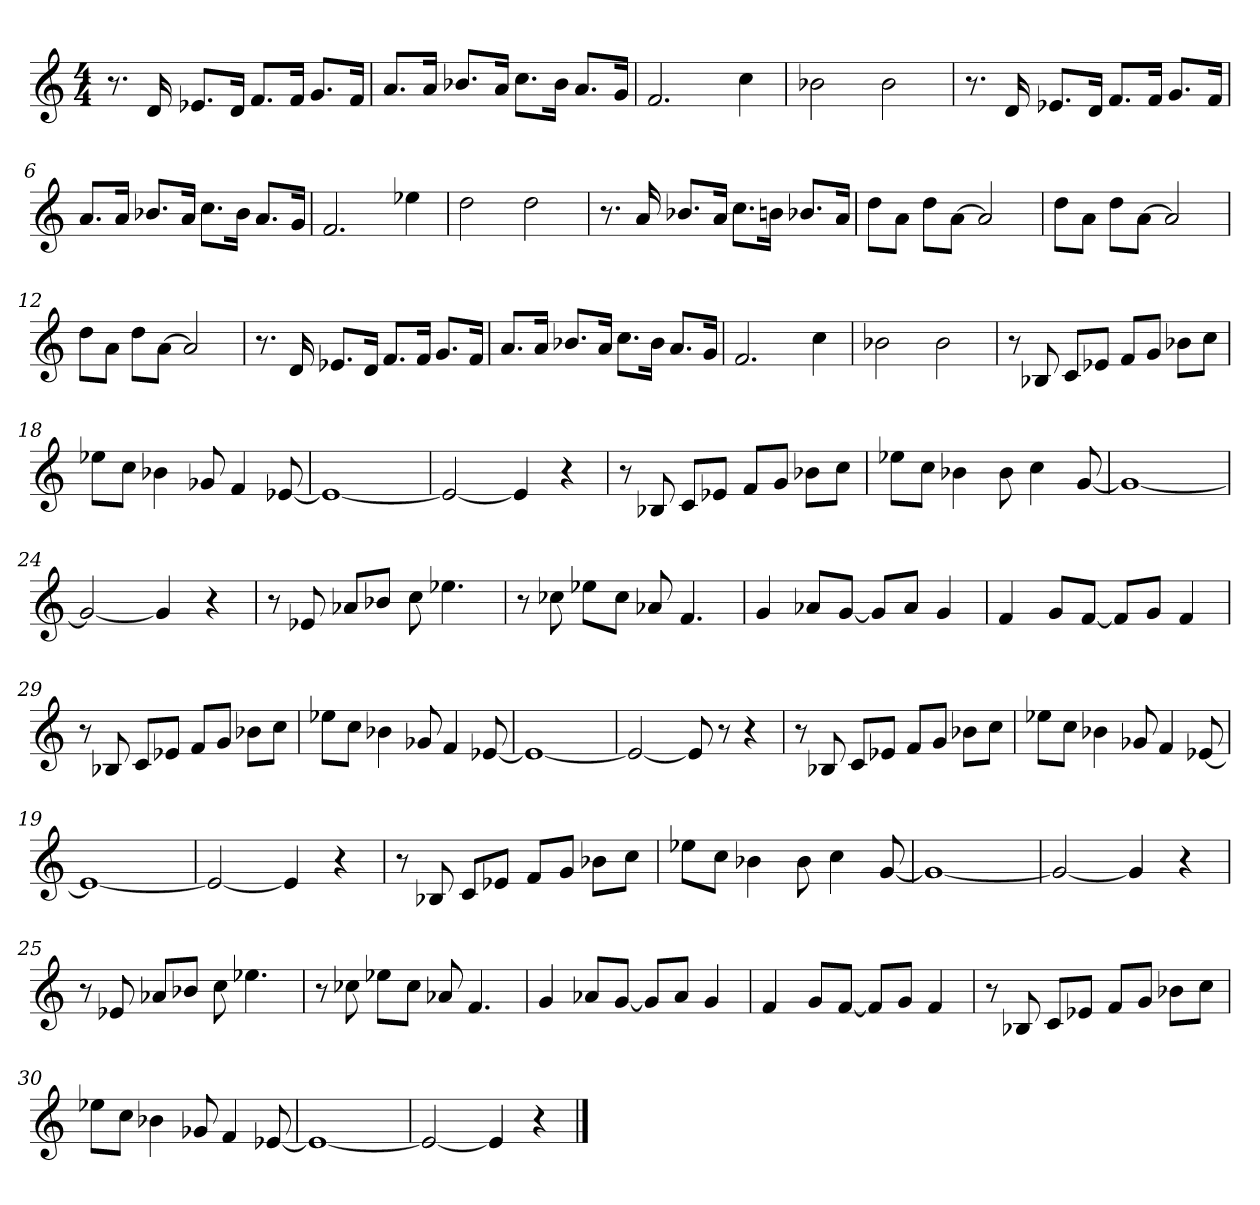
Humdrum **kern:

**kern
*part1
*staff1
*M4/4
=1
8.r
16d
8.e-XL
16dJk
8.fL
16fJk
8.gL
16fJk
=2
8.aL
16aJk
8.b-XL
16aJk
8.ccL
16b-Jk
8.aL
16gJk
=3
2.f
4cc
=4
2b-X
2b-
=5
8.r
16d
8.e-XL
16dJk
8.fL
16fJk
8.gL
16fJk
=6
8.aL
16aJk
8.b-XL
16aJk
8.ccL
16b-Jk
8.aL
16gJk
=7
2.f
4ee-X
=8
2dd
2dd
=9
8.r
16a
8.b-XL
16aJk
8.ccL
16bnJk
8.b-XL
16aJk
=10
8ddL
8aJ
8ddL
[8aJ
2a]
=11
8ddL
8aJ
8ddL
[8aJ
2a]
=12
8ddL
8aJ
8ddL
[8aJ
2a]
=13
8.r
16d
8.e-XL
16dJk
8.fL
16fJk
8.gL
16fJk
=14
8.aL
16aJk
8.b-XL
16aJk
8.ccL
16b-Jk
8.aL
16gJk
=15
2.f
4cc
=16
2b-X
2b-
=17
8r
8B-X
8cL
8e-XJ
8fL
8gJ
8b-XL
8ccJ
=18
8ee-XL
8ccJ
4b-X
8g-X
4f
[8e-X
=19
1e-_
=20
2e-_
4e-]
4r
=21
8r
8B-X
8cL
8e-XJ
8fL
8gJ
8b-XL
8ccJ
=22
8ee-XL
8ccJ
4b-X
8b-
4cc
[8g
=23
1g_
=24
2g_
4g]
4r
=25
8r
8e-X
8a-XL
8b-XJ
8cc
4.ee-X
=26
8r
8cc-X
8ee-XL
8cc-J
8a-X
4.f
=27
4g
8a-XL
[8gJ
8gL]
8a-J
4g
=28
4f
8gL
[8fJ
8fL]
8gJ
4f
=29
8r
8B-X
8cL
8e-XJ
8fL
8gJ
8b-XL
8ccJ
=30
8ee-XL
8ccJ
4b-X
8g-X
4f
[8e-X
=31
1e-_
=32
2e-_
8e-]
8r
4r
=17
8r
8B-X
8cL
8e-XJ
8fL
8gJ
8b-XL
8ccJ
=18
8ee-XL
8ccJ
4b-X
8g-X
4f
[8e-X
=19
1e-_
=20
2e-_
4e-]
4r
=21
8r
8B-X
8cL
8e-XJ
8fL
8gJ
8b-XL
8ccJ
=22
8ee-XL
8ccJ
4b-X
8b-
4cc
[8g
=23
1g_
=24
2g_
4g]
4r
=25
8r
8e-X
8a-XL
8b-XJ
8cc
4.ee-X
=26
8r
8cc-X
8ee-XL
8cc-J
8a-X
4.f
=27
4g
8a-XL
[8gJ
8gL]
8a-J
4g
=28
4f
8gL
[8fJ
8fL]
8gJ
4f
=29
8r
8B-X
8cL
8e-XJ
8fL
8gJ
8b-XL
8ccJ
=30
8ee-XL
8ccJ
4b-X
8g-X
4f
[8e-X
=31
1e-_
=32
2e-_
4e-]
4r
==
*-
